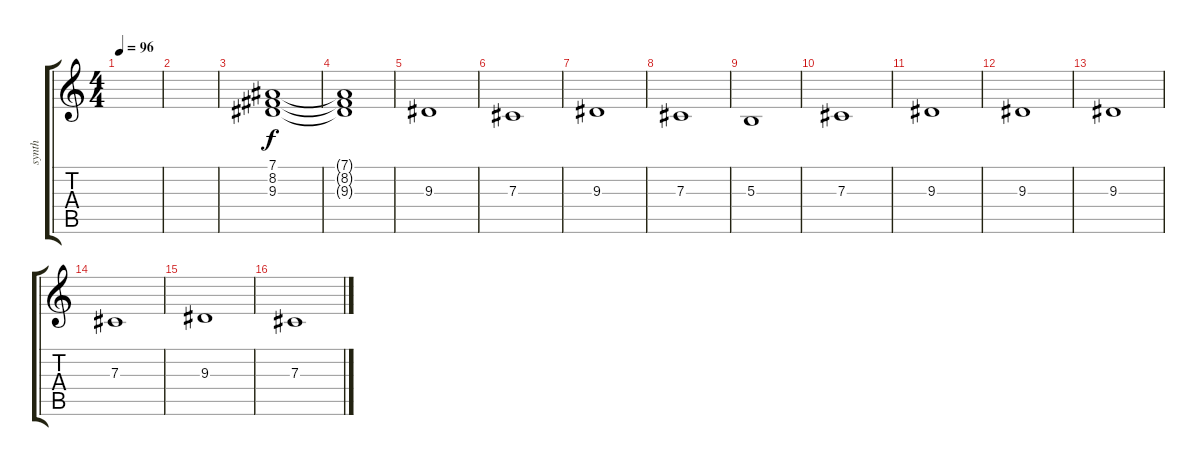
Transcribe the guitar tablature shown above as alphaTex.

\track ("synth" "synth") {instrument stringensemble1}
\staff {score tabs}
\tuning (Eb4 Bb3 Gb3 Db3 Ab2 Eb2) {hide}
\ts (4 4)
\tempo 96
\clef g2
\ks c
|
|
(7.1 8.2 9.3).1 |
(7.1{t} 8.2{t} 9.3{t}).1 |
9.3.1 |
7.3.1 |
9.3.1 |
7.3.1 |
5.3.1 |
7.3.1 |
9.3.1 |
9.3.1 |
9.3.1 |
7.3.1 |
9.3.1 |
7.3.1
